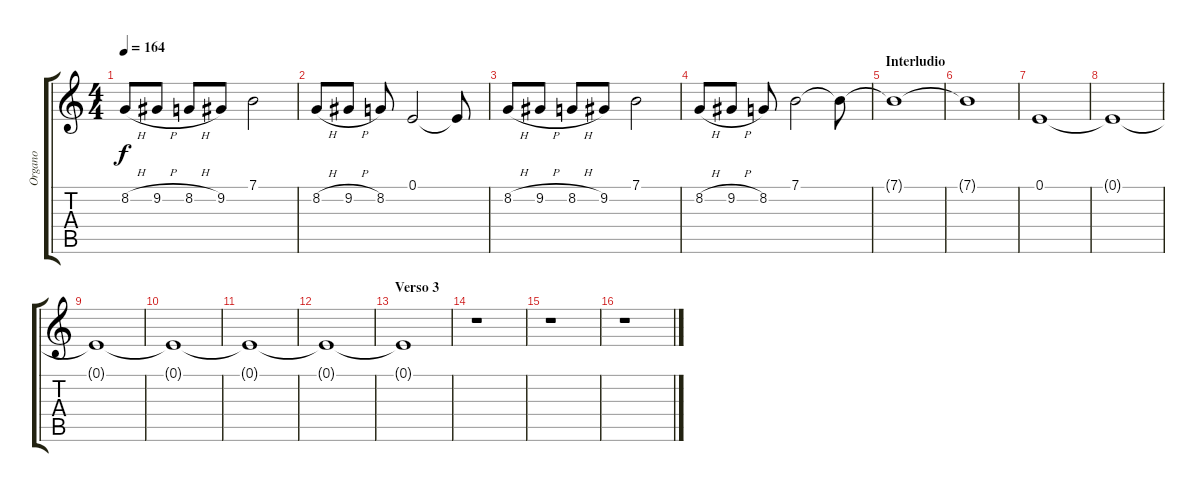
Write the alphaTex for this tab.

\track ("Organo" "Organo") {instrument lead1square}
\staff {score tabs}
\tuning (E4 B3 G3 D3 A2 E2) {hide}
\ts (4 4)
\tempo 164
\clef g2
\ks c
8.2{h}.8{dy f} 9.2{h}.8 8.2{h}.8 9.2.8 7.1.2 |
8.2{h}.8 9.2{h}.8 8.2.8 0.1.2 0.1{t}.8 |
8.2{h}.8 9.2{h}.8 8.2{h}.8 9.2.8 7.1.2 |
8.2{h}.8 9.2{h}.8 8.2.8 7.1.2 7.1{t}.8 |
\section ("" "Interludio")
7.1{t}.1 |
7.1{t}.1{volume 10} |
0.1.1{volume 14} |
0.1{t}.1 |
0.1{t}.1 |
0.1{t}.1{volume 0} |
0.1{t}.1 |
0.1{t}.1 |
\section ("" "Verso 3")
0.1{t}.1 |
r.1 |
r.1 |
r.1
